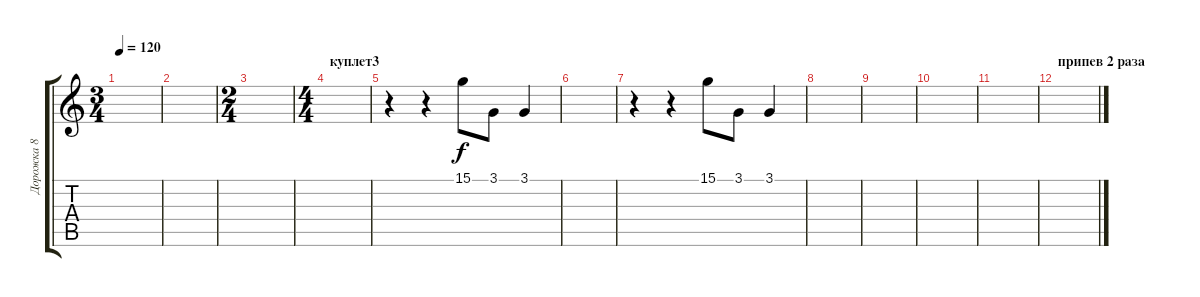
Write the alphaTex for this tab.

\track ("Дорожка 8" "Дорожка 8") {instrument acousticgrandpiano}
\staff {score tabs}
\tuning (E4 B3 G3 D3 A2 E2) {hide}
\ts (3 4)
\tempo 120
\clef g2
\ks c
|
|
\ts (2 4)
|
\ts (4 4)
\section ("" "куплет3")
|
r.4 r.4 15.1.8 3.1.8 3.1.4 |
|
r.4 r.4 15.1.8 3.1.8 3.1.4 |
|
|
|
|
\section ("" "припев 2 раза")
